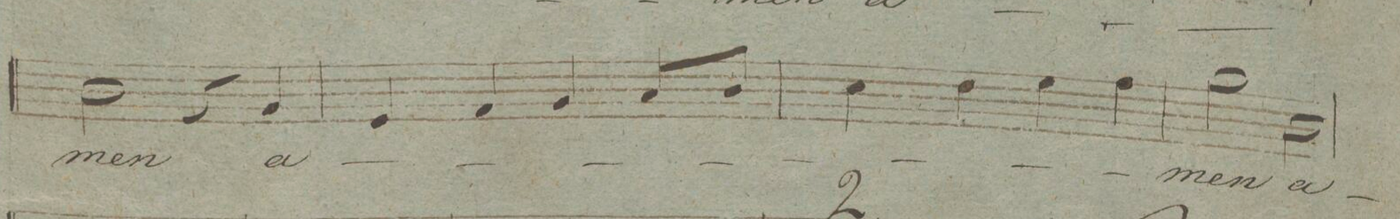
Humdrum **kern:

**kern	**text	**dynam
*I"Tenore.	*	*
*clefC4	*	*
*k[]	*	*
*met(c|)	*	*
*M2/2	*	*
2A\	-men	.
4r	.	.
4F/	a-	.
=177	=177	=177
4D/	.	.
4E/	.	.
4F/	.	.
8G/L	.	.
8A/J	.	.
=178	=178	=178
4B\	.	.
4c\	.	.
4d\	.	.
4e\	.	.
=179	=179	=179
2f\	-men	.
2A\	a-	.
=180	=180	=180
*-	*-	*-
